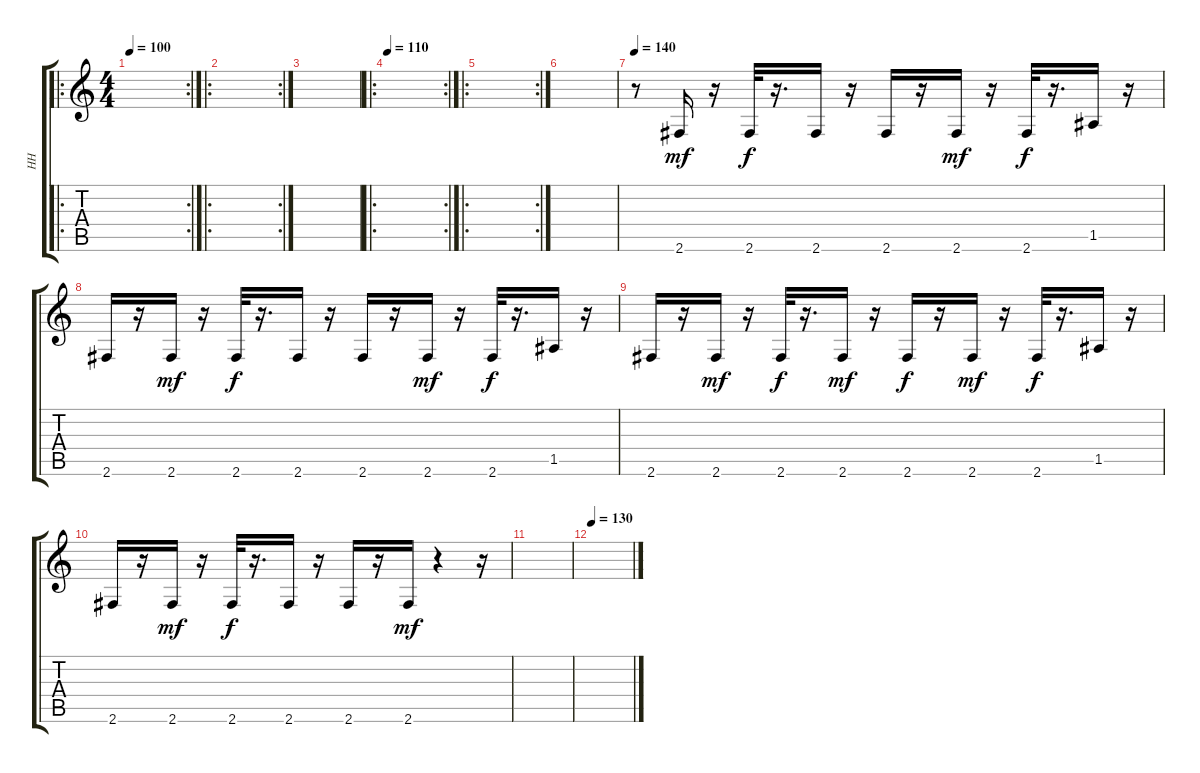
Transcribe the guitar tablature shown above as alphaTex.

\track ("HH" "HH") {instrument acousticguitarsteel}
\staff {score tabs}
\tuning (E4 B3 G3 D3 A2 E2) {hide}
\ro
\rc 2
\ts (4 4)
\tempo 100
\clef g2
\ks c
|
\ro
\rc 2
|
|
\ro
\rc 2
\tempo 110
|
\ro
\rc 2
|
|
\tempo 140
r.8 2.6.16{dy mf} r.16 2.6.32{dy f} r.16{d} 2.6.16 r.16 2.6.16 r.16 2.6.16{dy mf} r.16 2.6.32{dy f} r.16{d} 1.5.16 r.16 |
2.6.16 r.16 2.6.16{dy mf} r.16 2.6.32{dy f} r.16{d} 2.6.16 r.16 2.6.16 r.16 2.6.16{dy mf} r.16 2.6.32{dy f} r.16{d} 1.5.16 r.16 |
2.6.16 r.16 2.6.16{dy mf} r.16 2.6.32{dy f} r.16{d} 2.6.16{dy mf} r.16 2.6.16{dy f} r.16 2.6.16{dy mf} r.16 2.6.32{dy f} r.16{d} 1.5.16 r.16 |
2.6.16 r.16 2.6.16{dy mf} r.16 2.6.32{dy f} r.16{d} 2.6.16 r.16 2.6.16 r.16 2.6.16{dy mf} r.4 r.16 |
|
\tempo 130
